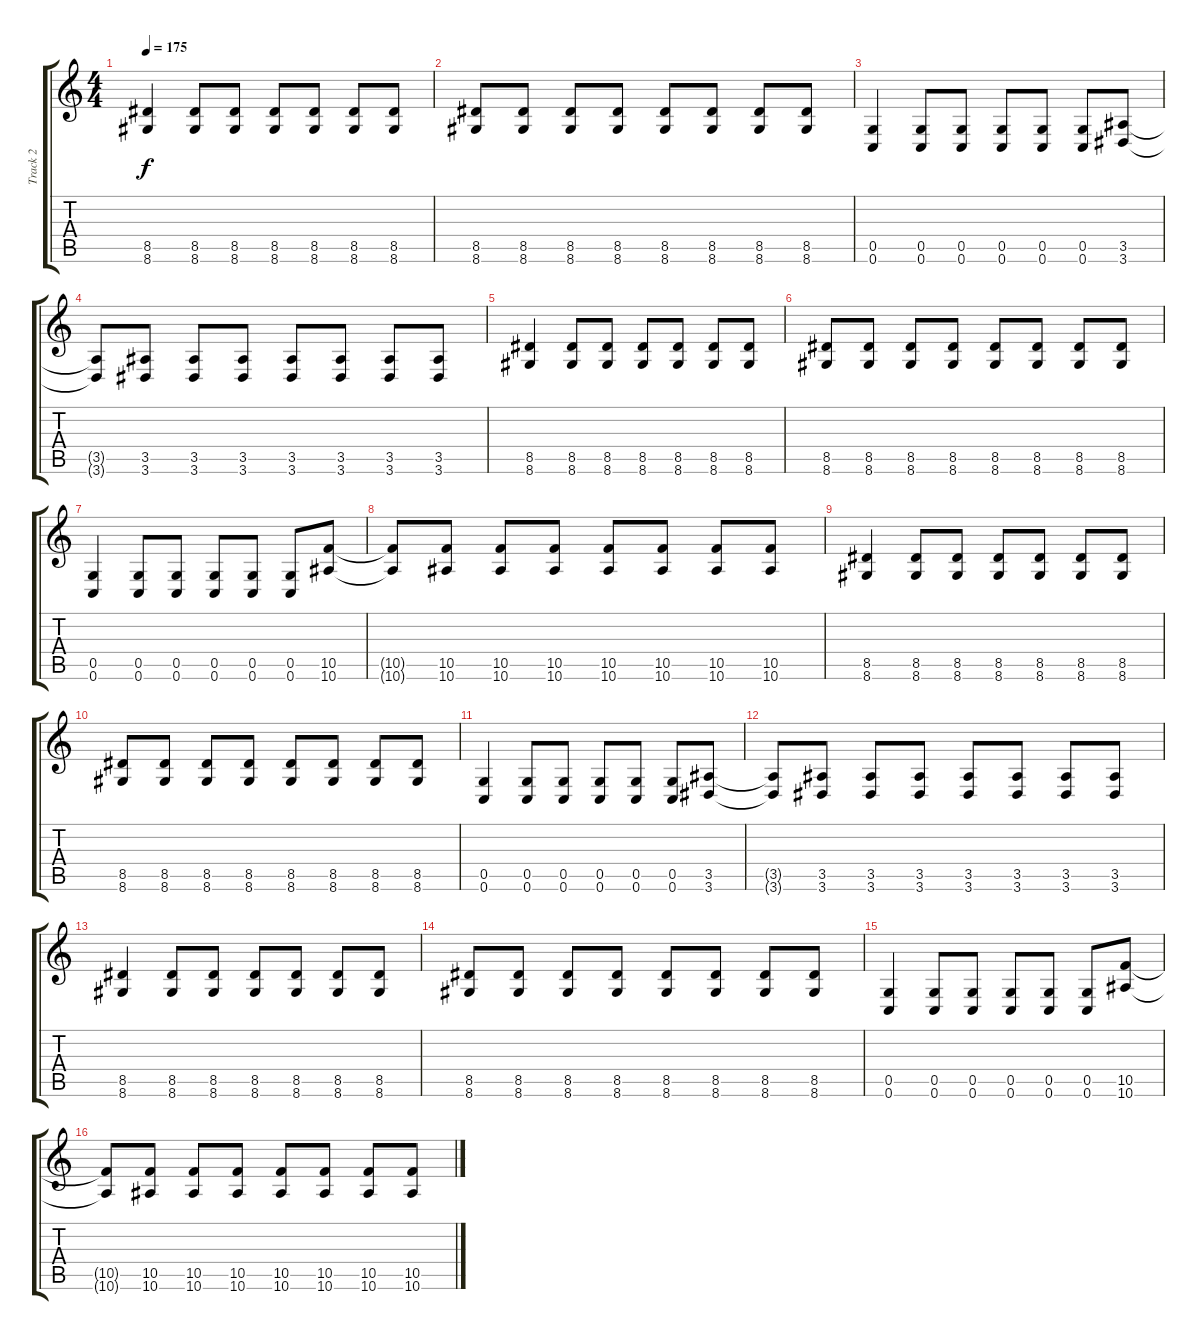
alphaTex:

\track ("Track 2" "Track 2") {instrument distortionguitar}
\staff {score tabs}
\tuning (D4 A3 F3 C3 G2 C2) {hide}
\ts (4 4)
\tempo 175
\clef g2
\ks c
(8.5 8.6).4{dy f instrument distortionguitar} (8.5 8.6).8 (8.5 8.6).8 (8.5 8.6).8 (8.5 8.6).8 (8.5 8.6).8 (8.5 8.6).8 |
(8.5 8.6).8 (8.5 8.6).8 (8.5 8.6).8 (8.5 8.6).8 (8.5 8.6).8 (8.5 8.6).8 (8.5 8.6).8 (8.5 8.6).8 |
(0.5 0.6).4 (0.5 0.6).8 (0.5 0.6).8 (0.5 0.6).8 (0.5 0.6).8 (0.5 0.6).8 (3.5 3.6).8 |
(3.5{t} 3.6{t}).8 (3.5 3.6).8 (3.5 3.6).8 (3.5 3.6).8 (3.5 3.6).8 (3.5 3.6).8 (3.5 3.6).8 (3.5 3.6).8 |
(8.5 8.6).4 (8.5 8.6).8 (8.5 8.6).8 (8.5 8.6).8 (8.5 8.6).8 (8.5 8.6).8 (8.5 8.6).8 |
(8.5 8.6).8 (8.5 8.6).8 (8.5 8.6).8 (8.5 8.6).8 (8.5 8.6).8 (8.5 8.6).8 (8.5 8.6).8 (8.5 8.6).8 |
(0.5 0.6).4 (0.5 0.6).8 (0.5 0.6).8 (0.5 0.6).8 (0.5 0.6).8 (0.5 0.6).8 (10.5 10.6).8 |
(10.5{t} 10.6{t}).8 (10.5 10.6).8 (10.5 10.6).8 (10.5 10.6).8 (10.5 10.6).8 (10.5 10.6).8 (10.5 10.6).8 (10.5 10.6).8 |
(8.5 8.6).4 (8.5 8.6).8 (8.5 8.6).8 (8.5 8.6).8 (8.5 8.6).8 (8.5 8.6).8 (8.5 8.6).8 |
(8.5 8.6).8 (8.5 8.6).8 (8.5 8.6).8 (8.5 8.6).8 (8.5 8.6).8 (8.5 8.6).8 (8.5 8.6).8 (8.5 8.6).8 |
(0.5 0.6).4 (0.5 0.6).8 (0.5 0.6).8 (0.5 0.6).8 (0.5 0.6).8 (0.5 0.6).8 (3.5 3.6).8 |
(3.5{t} 3.6{t}).8 (3.5 3.6).8 (3.5 3.6).8 (3.5 3.6).8 (3.5 3.6).8 (3.5 3.6).8 (3.5 3.6).8 (3.5 3.6).8 |
(8.5 8.6).4 (8.5 8.6).8 (8.5 8.6).8 (8.5 8.6).8 (8.5 8.6).8 (8.5 8.6).8 (8.5 8.6).8 |
(8.5 8.6).8 (8.5 8.6).8 (8.5 8.6).8 (8.5 8.6).8 (8.5 8.6).8 (8.5 8.6).8 (8.5 8.6).8 (8.5 8.6).8 |
(0.5 0.6).4 (0.5 0.6).8 (0.5 0.6).8 (0.5 0.6).8 (0.5 0.6).8 (0.5 0.6).8 (10.5 10.6).8 |
(10.5{t} 10.6{t}).8 (10.5 10.6).8 (10.5 10.6).8 (10.5 10.6).8 (10.5 10.6).8 (10.5 10.6).8 (10.5 10.6).8 (10.5 10.6).8
